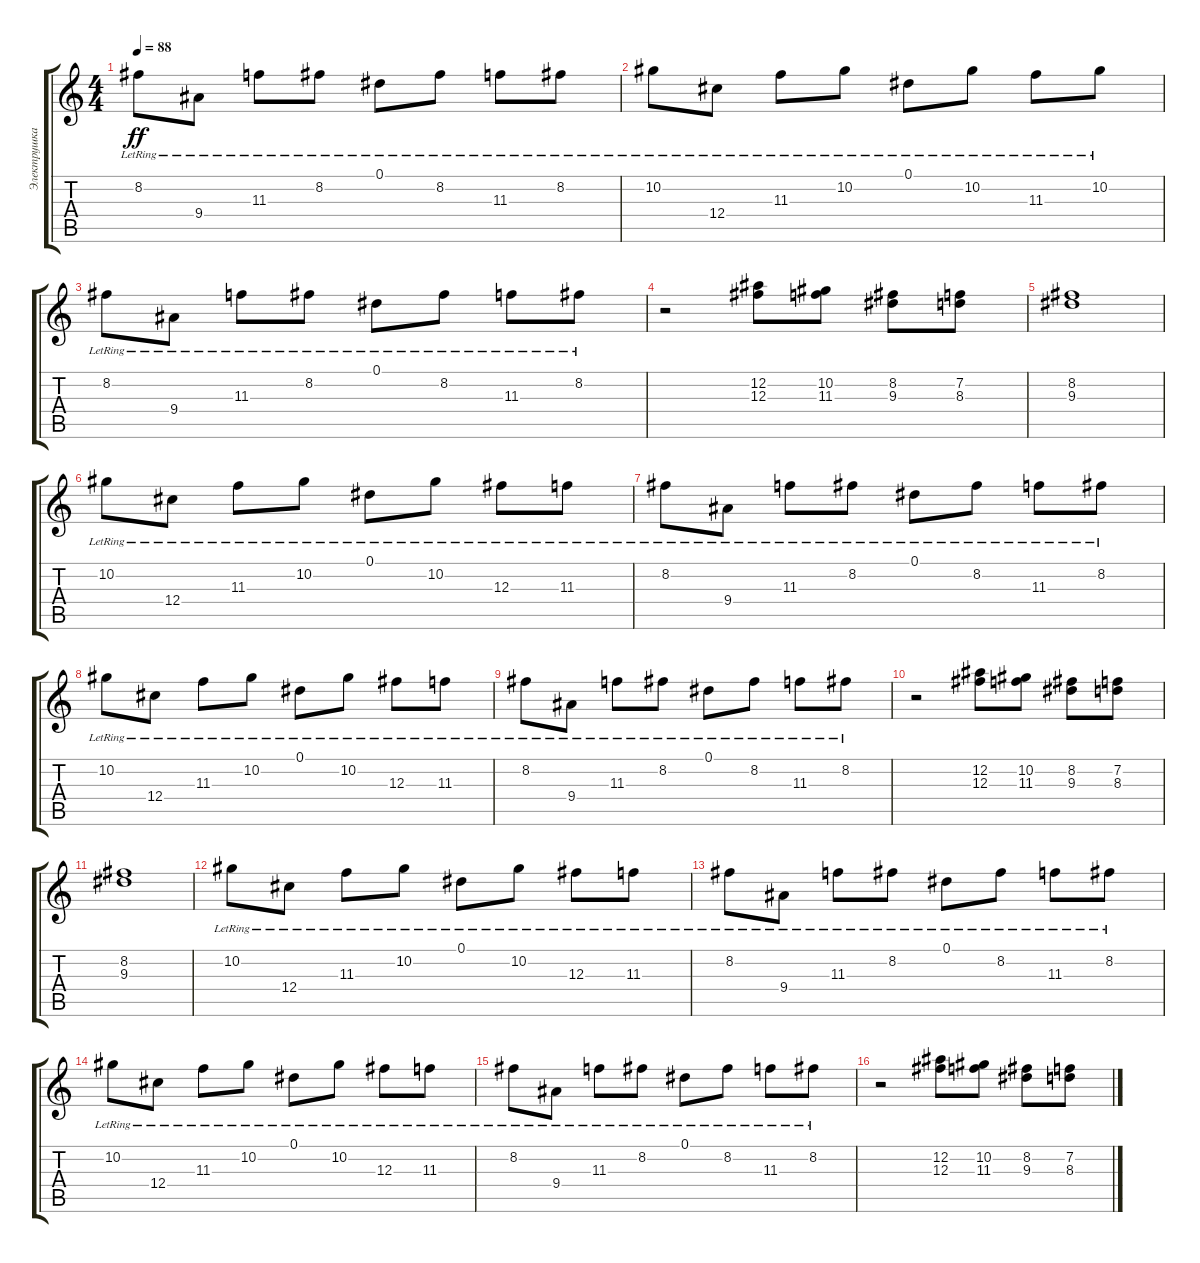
\track ("Электрушка" "Электрушка") {instrument electricguitarclean}
\staff {score tabs}
\tuning (Eb4 Bb3 Gb3 Db3 Ab2 Eb2) {hide}
\ts (4 4)
\tempo 88
\clef g2
\ks c
8.2{lr}.8{dy ff} 9.4{lr}.8 11.3{lr}.8 8.2{lr}.8 0.1{lr}.8 8.2{lr}.8 11.3{lr}.8 8.2{lr}.8 |
10.2{lr}.8 12.4{lr}.8 11.3{lr}.8 10.2{lr}.8 0.1{lr}.8 10.2{lr}.8 11.3{lr}.8 10.2{lr}.8 |
8.2{lr}.8 9.4{lr}.8 11.3{lr}.8 8.2{lr}.8 0.1{lr}.8 8.2{lr}.8 11.3{lr}.8 8.2{lr}.8 |
r.2 (12.2 12.3).8{volume 10 instrument acousticguitarsteel} (10.2 11.3).8 (8.2 9.3).8 (7.2 8.3).8 |
(8.2 9.3).1 |
10.2{lr}.8{volume 8 balance 5} 12.4{lr}.8 11.3{lr}.8 10.2{lr}.8 0.1{lr}.8 10.2{lr}.8 12.3{lr}.8 11.3{lr}.8 |
8.2{lr}.8 9.4{lr}.8 11.3{lr}.8 8.2{lr}.8 0.1{lr}.8 8.2{lr}.8 11.3{lr}.8 8.2{lr}.8 |
10.2{lr}.8 12.4{lr}.8 11.3{lr}.8 10.2{lr}.8 0.1{lr}.8 10.2{lr}.8 12.3{lr}.8 11.3{lr}.8 |
8.2{lr}.8 9.4{lr}.8 11.3{lr}.8 8.2{lr}.8 0.1{lr}.8 8.2{lr}.8 11.3{lr}.8 8.2{lr}.8 |
r.2 (12.2 12.3).8{volume 10 instrument acousticguitarsteel} (10.2 11.3).8 (8.2 9.3).8 (7.2 8.3).8 |
(8.2 9.3).1 |
10.2{lr}.8{volume 8 balance 5 instrument electricguitarclean} 12.4{lr}.8 11.3{lr}.8 10.2{lr}.8 0.1{lr}.8 10.2{lr}.8 12.3{lr}.8 11.3{lr}.8 |
8.2{lr}.8 9.4{lr}.8 11.3{lr}.8 8.2{lr}.8 0.1{lr}.8 8.2{lr}.8 11.3{lr}.8 8.2{lr}.8 |
10.2{lr}.8 12.4{lr}.8 11.3{lr}.8 10.2{lr}.8 0.1{lr}.8 10.2{lr}.8 12.3{lr}.8 11.3{lr}.8 |
8.2{lr}.8 9.4{lr}.8 11.3{lr}.8 8.2{lr}.8 0.1{lr}.8 8.2{lr}.8 11.3{lr}.8 8.2{lr}.8 |
r.2 (12.2 12.3).8{volume 10 instrument acousticguitarsteel} (10.2 11.3).8 (8.2 9.3).8 (7.2 8.3).8
